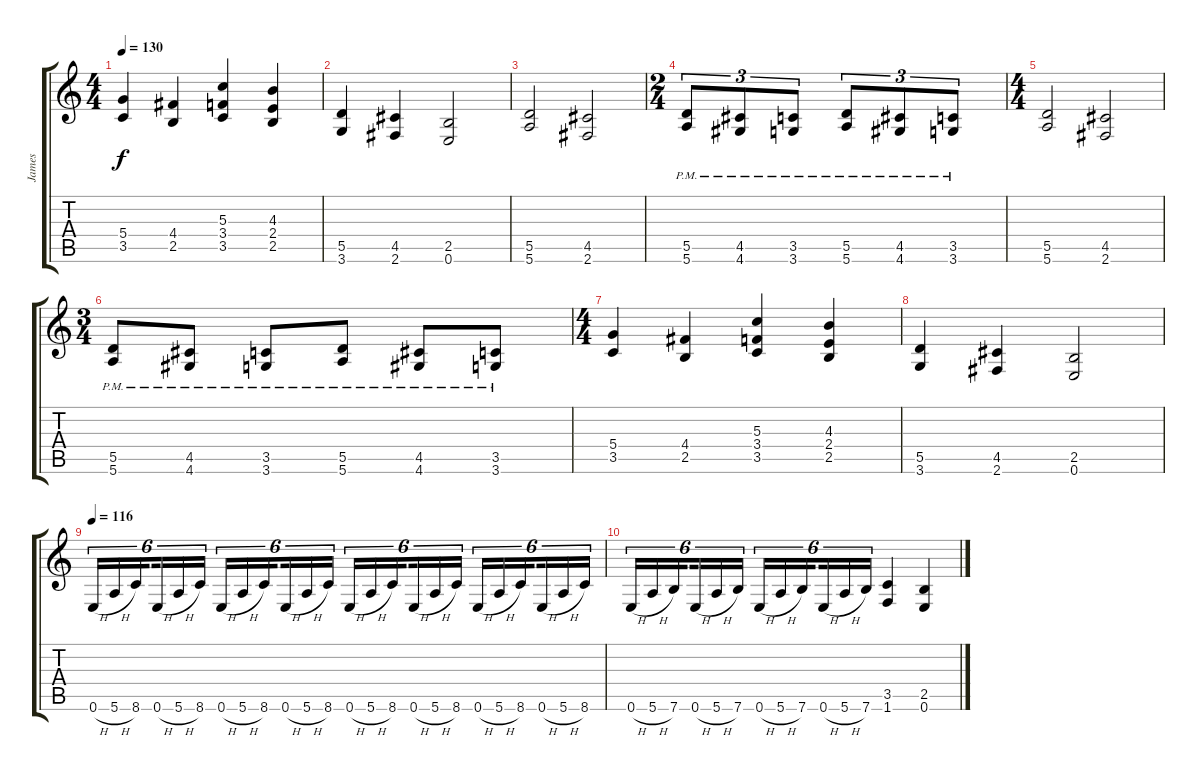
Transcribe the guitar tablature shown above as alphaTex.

\track ("James" "James") {instrument overdrivenguitar}
\staff {score tabs}
\tuning (E4 B3 G3 D3 A2 E2) {hide}
\ts (4 4)
\tempo 130
\clef g2
\ks c
(5.4 3.5).4{dy f} (4.4 2.5).4 (5.3 3.4 3.5).4 (4.3 2.4 2.5).4 |
(5.5 3.6).4 (4.5 2.6).4 (2.5 0.6).2 |
(5.5 5.6).2 (4.5 2.6).2 |
\ts (2 4)
(5.5{pm} 5.6{pm}).8{tu (3 2)} (4.5{pm} 4.6{pm}).8{tu (3 2)} (3.5{pm} 3.6{pm}).8{tu (3 2)} (5.5{pm} 5.6{pm}).8{tu (3 2)} (4.5{pm} 4.6{pm}).8{tu (3 2)} (3.5{pm} 3.6{pm}).8{tu (3 2)} |
\ts (4 4)
(5.5 5.6).2 (4.5 2.6).2 |
\ts (3 4)
(5.5{pm} 5.6{pm}).8 (4.5{pm} 4.6{pm}).8 (3.5{pm} 3.6{pm}).8 (5.5{pm} 5.6{pm}).8 (4.5{pm} 4.6{pm}).8 (3.5{pm} 3.6{pm}).8 |
\ts (4 4)
(5.4 3.5).4 (4.4 2.5).4 (5.3 3.4 3.5).4 (4.3 2.4 2.5).4 |
(5.5 3.6).4 (4.5 2.6).4 (2.5 0.6).2 |
\tempo 116
0.6{h}.16{tu (6 4)} 5.6{h}.16{tu (6 4)} 8.6.16{tu (6 4) beam splitsecondary} 0.6{h}.16{tu (6 4)} 5.6{h}.16{tu (6 4)} 8.6.16{tu (6 4)} 0.6{h}.16{tu (6 4)} 5.6{h}.16{tu (6 4)} 8.6.16{tu (6 4) beam splitsecondary} 0.6{h}.16{tu (6 4)} 5.6{h}.16{tu (6 4)} 8.6.16{tu (6 4)} 0.6{h}.16{tu (6 4)} 5.6{h}.16{tu (6 4)} 8.6.16{tu (6 4) beam splitsecondary} 0.6{h}.16{tu (6 4)} 5.6{h}.16{tu (6 4)} 8.6.16{tu (6 4)} 0.6{h}.16{tu (6 4)} 5.6{h}.16{tu (6 4)} 8.6.16{tu (6 4) beam splitsecondary} 0.6{h}.16{tu (6 4)} 5.6{h}.16{tu (6 4)} 8.6.16{tu (6 4)} |
0.6{h}.16{tu (6 4)} 5.6{h}.16{tu (6 4)} 7.6.16{tu (6 4) beam splitsecondary} 0.6{h}.16{tu (6 4)} 5.6{h}.16{tu (6 4)} 7.6.16{tu (6 4)} 0.6{h}.16{tu (6 4)} 5.6{h}.16{tu (6 4)} 7.6.16{tu (6 4) beam splitsecondary} 0.6{h}.16{tu (6 4)} 5.6{h}.16{tu (6 4)} 7.6.16{tu (6 4)} (3.5 1.6).4 (2.5 0.6).4
